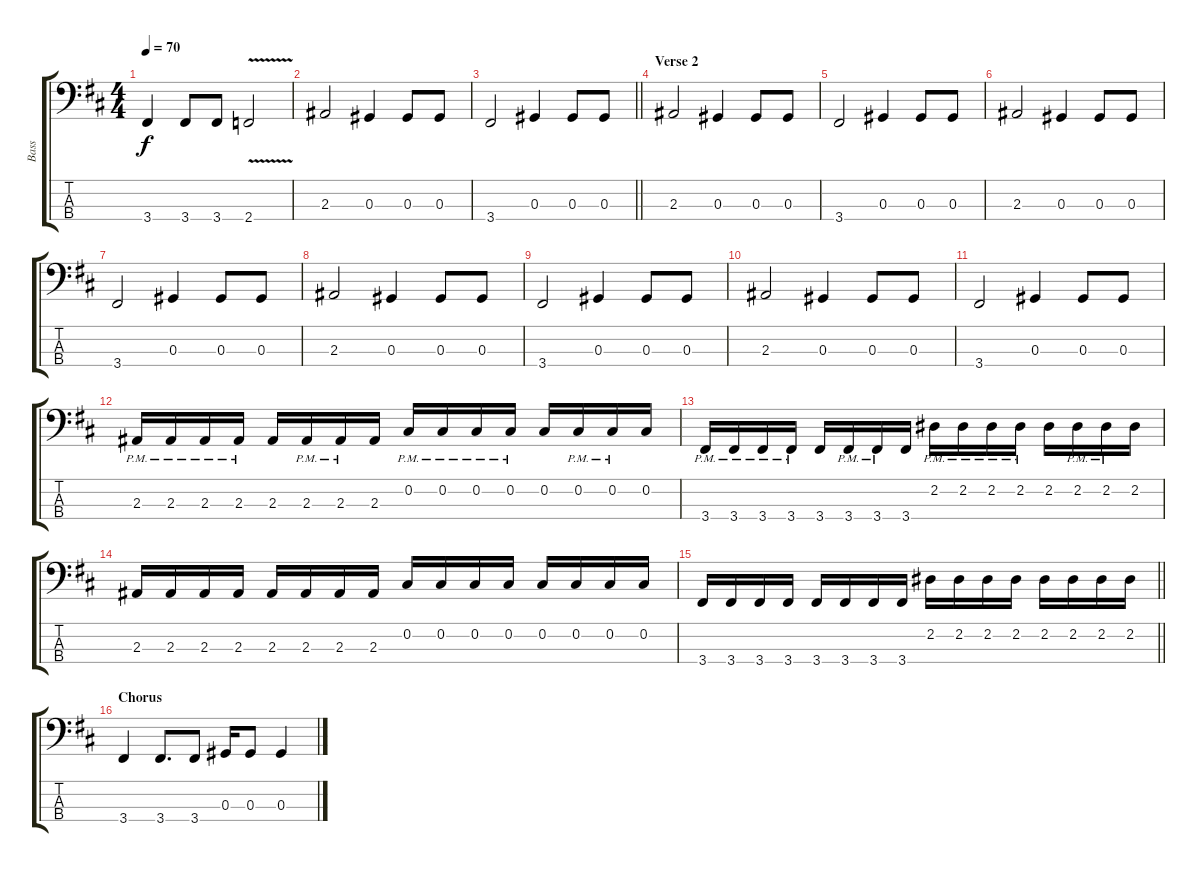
\track ("Bass" "Bass") {instrument electricbassfinger}
\staff {score tabs}
\tuning (Gb2 Db2 Ab1 Eb1) {hide}
\ts (4 4)
\tempo 70
\clef f4
\ks d
3.4.4{dy f} 3.4.8 3.4.8 2.4{v}.2 |
2.3.2 0.3.4 0.3.8 0.3.8 |
\barLineRight lightlight
3.4.2 0.3.4 0.3.8 0.3.8 |
\section ("" "Verse 2")
2.3.2 0.3.4 0.3.8 0.3.8 |
3.4.2 0.3.4 0.3.8 0.3.8 |
2.3.2 0.3.4 0.3.8 0.3.8 |
3.4.2 0.3.4 0.3.8 0.3.8 |
2.3.2 0.3.4 0.3.8 0.3.8 |
3.4.2 0.3.4 0.3.8 0.3.8 |
2.3.2 0.3.4 0.3.8 0.3.8 |
3.4.2 0.3.4 0.3.8 0.3.8 |
2.3{pm}.16 2.3{pm}.16 2.3{pm}.16 2.3{pm}.16 2.3.16 2.3{pm}.16 2.3{pm}.16 2.3.16 0.2{pm}.16 0.2{pm}.16 0.2{pm}.16 0.2{pm}.16 0.2.16 0.2{pm}.16 0.2{pm}.16 0.2.16 |
3.4{pm}.16 3.4{pm}.16 3.4{pm}.16 3.4{pm}.16 3.4.16 3.4{pm}.16 3.4{pm}.16 3.4.16 2.2{pm}.16 2.2{pm}.16 2.2{pm}.16 2.2{pm}.16 2.2.16 2.2{pm}.16 2.2{pm}.16 2.2.16 |
2.3.16 2.3.16 2.3.16 2.3.16 2.3.16 2.3.16 2.3.16 2.3.16 0.2.16 0.2.16 0.2.16 0.2.16 0.2.16 0.2.16 0.2.16 0.2.16 |
\barLineRight lightlight
3.4.16 3.4.16 3.4.16 3.4.16 3.4.16 3.4.16 3.4.16 3.4.16 2.2.16 2.2.16 2.2.16 2.2.16 2.2.16 2.2.16 2.2.16 2.2.16 |
\section ("" "Chorus")
3.4.4 3.4.8{d} 3.4.8 0.3.16 0.3.8 0.3.4
